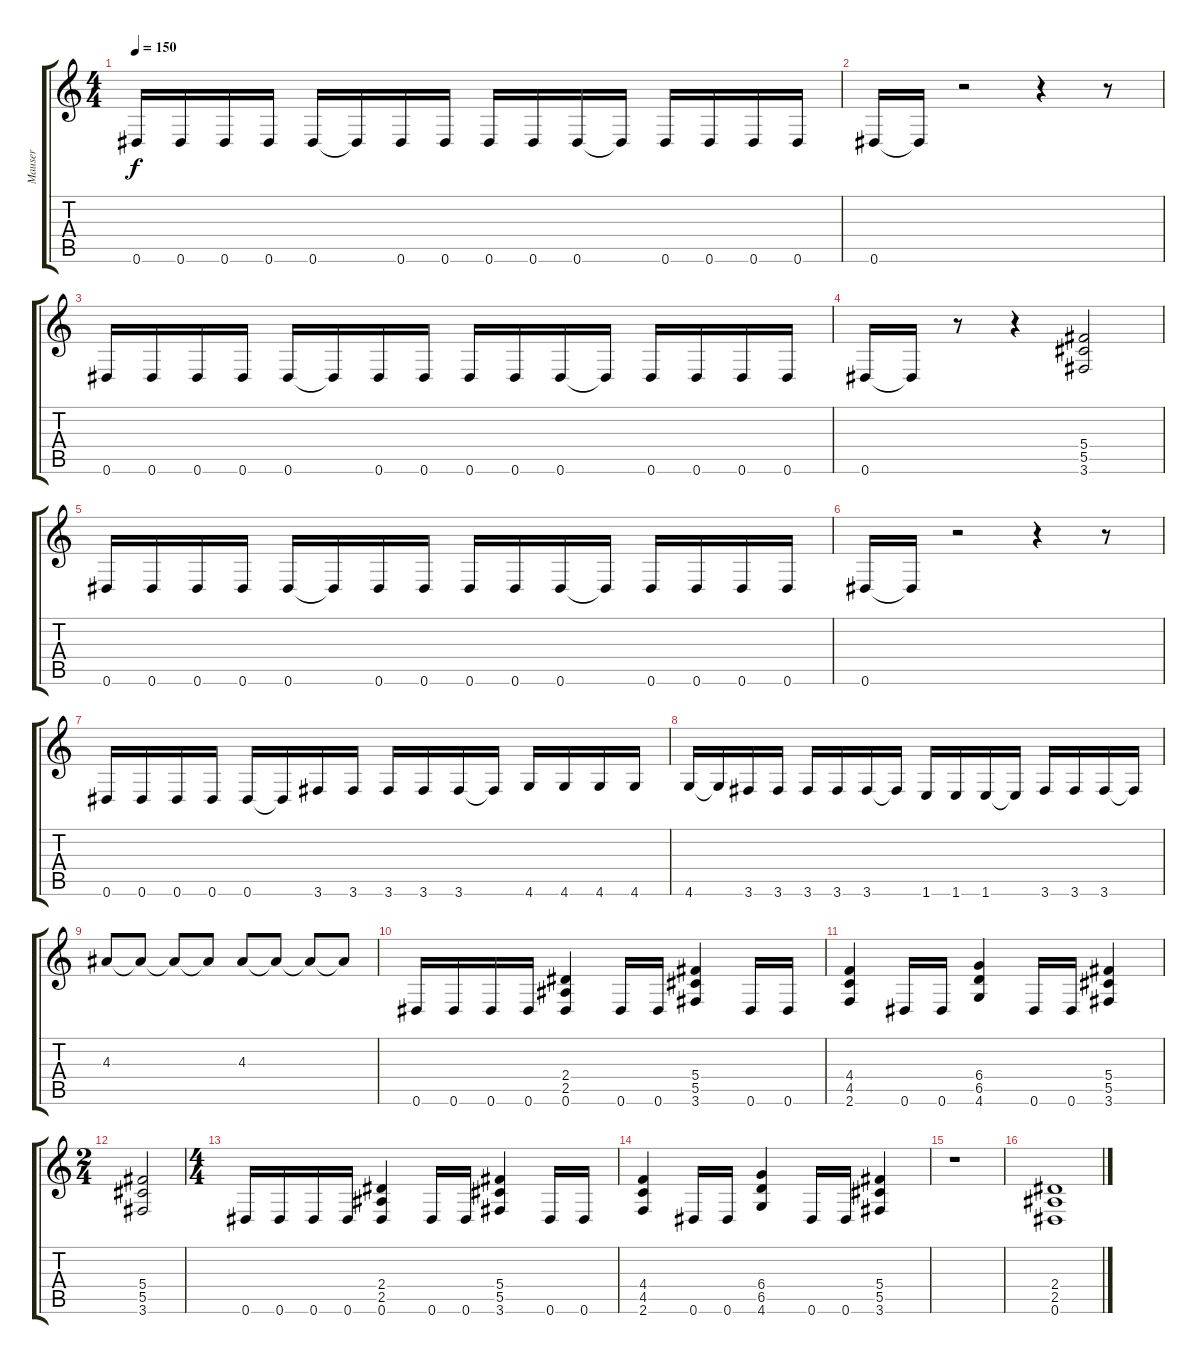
\track ("Mauser" "Mauser") {instrument distortionguitar}
\staff {score tabs}
\tuning (Eb4 Bb3 Gb3 Db3 Ab2 Eb2) {hide}
\ts (4 4)
\tempo 150
\clef g2
\ks c
0.6.16{dy f} 0.6.16 0.6.16 0.6.16 0.6.16 0.6{t}.16 0.6.16 0.6.16 0.6.16 0.6.16 0.6.16 0.6{t}.16 0.6.16 0.6.16 0.6.16 0.6.16 |
0.6.16 0.6{t}.16 r.2 r.4 r.8 |
0.6.16 0.6.16 0.6.16 0.6.16 0.6.16 0.6{t}.16 0.6.16 0.6.16 0.6.16 0.6.16 0.6.16 0.6{t}.16 0.6.16 0.6.16 0.6.16 0.6.16 |
0.6.16 0.6{t}.16 r.8 r.4 (5.4 5.5 3.6).2 |
0.6.16 0.6.16 0.6.16 0.6.16 0.6.16 0.6{t}.16 0.6.16 0.6.16 0.6.16 0.6.16 0.6.16 0.6{t}.16 0.6.16 0.6.16 0.6.16 0.6.16 |
0.6.16 0.6{t}.16 r.2 r.4 r.8 |
0.6.16 0.6.16 0.6.16 0.6.16 0.6.16 0.6{t}.16 3.6.16 3.6.16 3.6.16 3.6.16 3.6.16 3.6{t}.16 4.6.16 4.6.16 4.6.16 4.6.16 |
4.6.16 4.6{t}.16 3.6.16 3.6.16 3.6.16 3.6.16 3.6.16 3.6{t}.16 1.6.16 1.6.16 1.6.16 1.6{t}.16 3.6.16 3.6.16 3.6.16 3.6{t}.16 |
4.3.8 4.3{t}.8 4.3{t}.8 4.3{t}.8 4.3.8 4.3{t}.8 4.3{t}.8 4.3{t}.8 |
0.6.16 0.6.16 0.6.16 0.6.16 (2.4 2.5 0.6).4 0.6.16 0.6.16 (5.4 5.5 3.6).4 0.6.16 0.6.16 |
(4.4 4.5 2.6).4 0.6.16 0.6.16 (6.4 6.5 4.6).4 0.6.16 0.6.16 (5.4 5.5 3.6).4 |
\ts (2 4)
(5.4 5.5 3.6).2 |
\ts (4 4)
0.6.16 0.6.16 0.6.16 0.6.16 (2.4 2.5 0.6).4 0.6.16 0.6.16 (5.4 5.5 3.6).4 0.6.16 0.6.16 |
(4.4 4.5 2.6).4 0.6.16 0.6.16 (6.4 6.5 4.6).4 0.6.16 0.6.16 (5.4 5.5 3.6).4 |
r.1 |
(2.4 2.5 0.6).1
